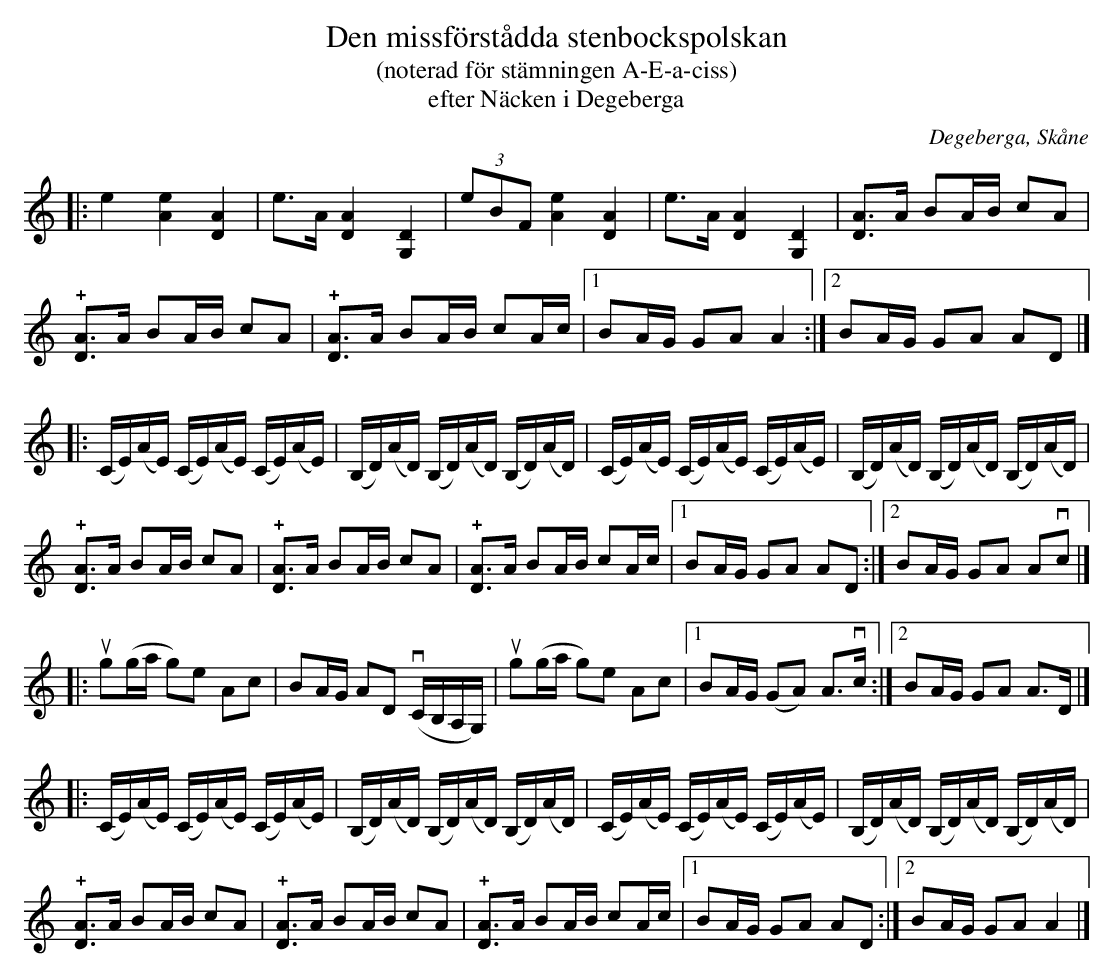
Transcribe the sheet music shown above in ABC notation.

X:1
T:Den missförstådda stenbockspolskan
T:(noterad för stämningen A-E-a-ciss)
T:efter Näcken i Degeberga
O:Degeberga, Skåne
U:o=+open+
M:none
K:Am
[L:1/8]|:e2 [A2e2] [D2A2] |e>A [DA]2 [G,D]2 | (3eBF [A2e2] [D2A2] | e>A [DA]2 [G,D]2 |[DA]>A BA/B/ cA |
 !+![DA]>A BA/B/ cA | !+![DA]>A BA/B/ cA/c/ |1 BA/G/ GA A2 :|2 BA/G/ GA AD |]
[L:1/16]|: (CE)(AE) (CE)(AE) (CE)(AE) | (B,D)(AD) (B,D)(AD) (B,D)(AD) | (CE)(AE) (CE)(AE) (CE)(AE) | (B,D)(AD) (B,D)(AD) (B,D)(AD) |
[L:1/8] !+![DA]>A BA/B/ cA | !+![DA]>A BA/B/ cA | !+![DA]>A BA/B/ cA/c/ |1 BA/G/ GA AD :|2 BA/G/ GA Avc |]
[L:1/8] |: ug(g/a/ g)e Ac | BA/G/ AD v(C/B,/A,/G,/) | ug(g/a/ g)e Ac |1 BA/G/ (GA) A>vc :|2 BA/G/ GA A>D |]
[L:1/16]|: (CE)(AE) (CE)(AE) (CE)(AE) | (B,D)(AD) (B,D)(AD) (B,D)(AD) | (CE)(AE) (CE)(AE) (CE)(AE) | (B,D)(AD) (B,D)(AD) (B,D)(AD) |
[L:1/8] !+![DA]>A BA/B/ cA | !+![DA]>A BA/B/ cA | !+![DA]>A BA/B/ cA/c/ |1 BA/G/ GA AD :|2 BA/G/ GA A2 |]
